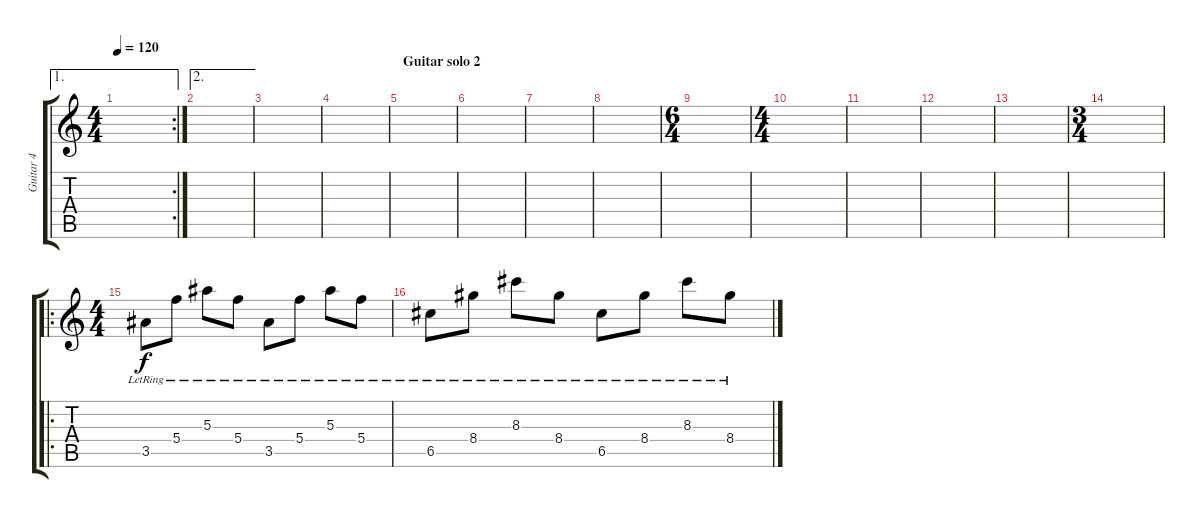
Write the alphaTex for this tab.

\track ("Guitar 4" "Guitar 4") {instrument acousticguitarsteel}
\staff {score tabs}
\tuning (D5 A4 F4 C4 G3 D3) {hide}
\ae 1
\rc 2
\ts (4 4)
\tempo 120
\clef g2
\ks c
|
\ae 2
|
|
|
\section ("" "Guitar solo 2")
|
|
|
|
\ts (6 4)
|
\ts (4 4)
|
|
|
|
\ts (3 4)
|
\ro
\ts (4 4)
3.5{lr}.8{dy f} 5.4{lr}.8 5.3{lr}.8 5.4{lr}.8 3.5{lr}.8 5.4{lr}.8 5.3{lr}.8 5.4{lr}.8 |
6.5{lr}.8 8.4{lr}.8 8.3{lr}.8 8.4{lr}.8 6.5{lr}.8 8.4{lr}.8 8.3{lr}.8 8.4{lr}.8
